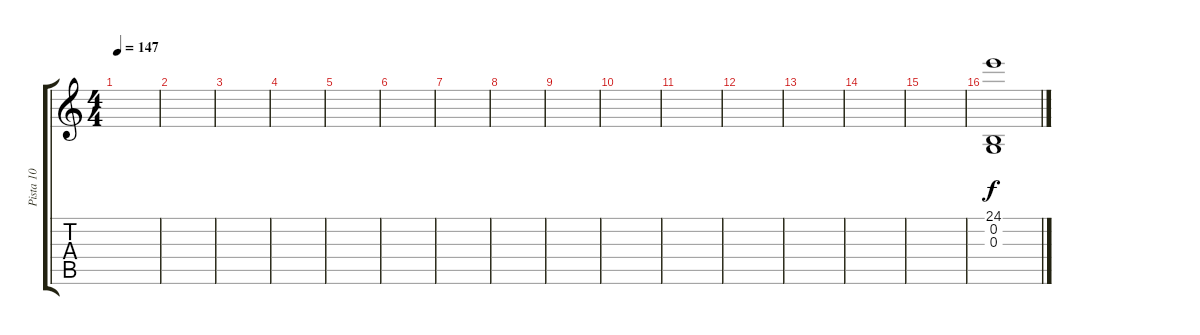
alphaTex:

\track ("Pista 10" "Pista 10") {instrument seashore}
\staff {score tabs}
\tuning (E4 B3 G3 D3 A2 E2) {hide}
\ts (4 4)
\tempo 147
\clef g2
\ks c
|
|
|
|
|
|
|
|
|
|
|
|
|
|
|
(24.1 0.2 0.3).1
